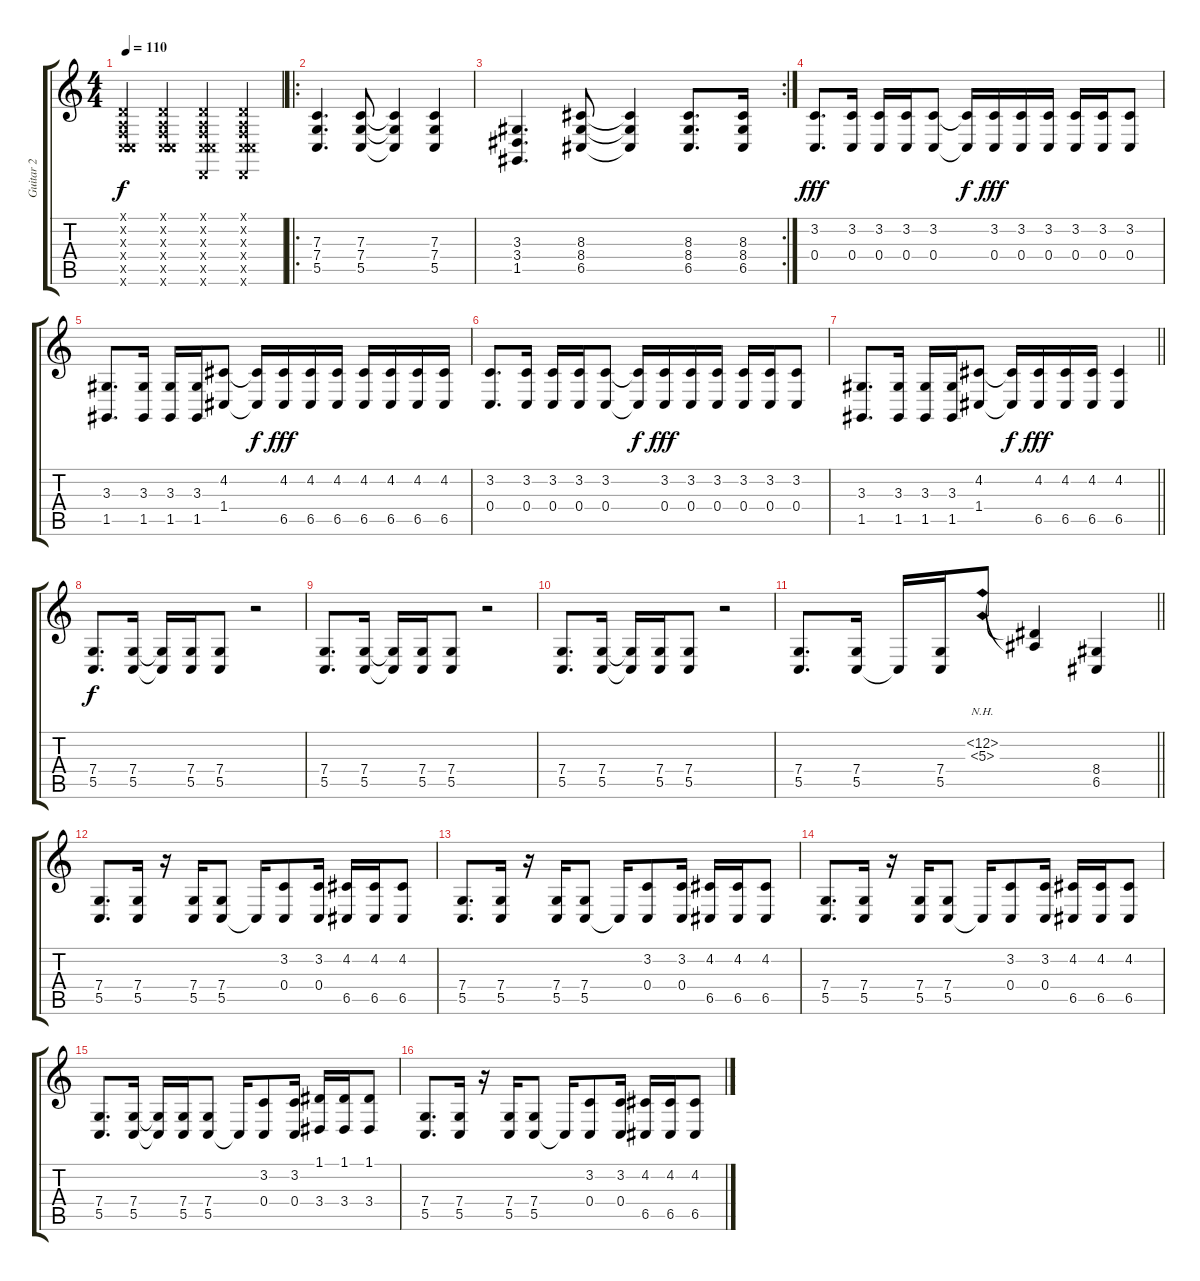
\track ("Guitar 2" "Guitar 2") {instrument lead2sawtooth}
\staff {score tabs}
\tuning (D4 A3 F3 C3 G2 D2) {hide}
\ts (4 4)
\tempo 110
\clef g2
\ks c
(0.1{x} 0.2{x} 0.3{x} 0.4{x} 5.5{x} 10.6{x}).4{dy f instrument lead2sawtooth} (0.1{x} 0.2{x} 0.3{x} 0.4{x} 5.5{x} 10.6{x}).4 (0.1{x} 0.2{x} 0.3{x} 0.4{x} 5.5{x} 0.6{x}).4 (0.1{x} 0.2{x} 0.3{x} 0.4{x} 5.5{x} 0.6{x}).4 |
\ro
(7.3 7.4 5.5).4{d} (7.3 7.4 5.5).8 (7.3{t} 7.4{t} 5.5{t}).4 (7.3 7.4 5.5).4 |
\rc 2
(3.3 3.4 1.5).4{d} (8.3 8.4 6.5).8 (8.3{t} 8.4{t} 6.5{t}).4 (8.3 8.4 6.5).8{d} (8.3 8.4 6.5).16 |
(3.2 0.4).8{d dy fff} (3.2 0.4).16 (3.2 0.4).16 (3.2 0.4).16 (3.2 0.4).8 (3.2{t} 0.4{t}).16{dy f} (3.2 0.4).16{dy fff} (3.2 0.4).16 (3.2 0.4).16 (3.2 0.4).16 (3.2 0.4).16 (3.2 0.4).8 |
(3.3 1.5).8{d} (3.3 1.5).16 (3.3 1.5).16 (3.3 1.5).16 (4.2 1.4).8 (4.2{t} 1.4{t}).16{dy f} (4.2 6.5).16{dy fff} (4.2 6.5).16 (4.2 6.5).16 (4.2 6.5).16 (4.2 6.5).16 (4.2 6.5).16 (4.2 6.5).16 |
(3.2 0.4).8{d} (3.2 0.4).16 (3.2 0.4).16 (3.2 0.4).16 (3.2 0.4).8 (3.2{t} 0.4{t}).16{dy f} (3.2 0.4).16{dy fff} (3.2 0.4).16 (3.2 0.4).16 (3.2 0.4).16 (3.2 0.4).16 (3.2 0.4).8 |
\barLineRight lightlight
(3.3 1.5).8{d} (3.3 1.5).16 (3.3 1.5).16 (3.3 1.5).16 (4.2 1.4).8 (4.2{t} 1.4{t}).16{dy f} (4.2 6.5).16{dy fff} (4.2 6.5).16 (4.2 6.5).16 (4.2 6.5).4 |
(7.4 5.5).8{d dy f} (7.4 5.5).16 (7.4{t} 5.5{t}).16 (7.4 5.5).16 (7.4 5.5).8 r.2 |
(7.4 5.5).8{d} (7.4 5.5).16 (7.4{t} 5.5{t}).16 (7.4 5.5).16 (7.4 5.5).8 r.2 |
(7.4 5.5).8{d} (7.4 5.5).16 (7.4{t} 5.5{t}).16 (7.4 5.5).16 (7.4 5.5).8 r.2 |
\barLineRight lightlight
(7.4 5.5).8{d} (7.4 5.5).16 5.5{t}.16 (7.4 5.5).16 (6.2{nh} 5.3{nh}).8 (6.2{t} 5.3{t}).4 (8.4 6.5).4 |
(7.4 5.5).8{d} (7.4 5.5).16 r.16 (7.4 5.5).16 (7.4 5.5).8 5.5{t}.16 (3.2 0.4).8 (3.2 0.4).16 (4.2 6.5).16 (4.2 6.5).16 (4.2 6.5).8 |
(7.4 5.5).8{d} (7.4 5.5).16 r.16 (7.4 5.5).16 (7.4 5.5).8 5.5{t}.16 (3.2 0.4).8 (3.2 0.4).16 (4.2 6.5).16 (4.2 6.5).16 (4.2 6.5).8 |
(7.4 5.5).8{d} (7.4 5.5).16 r.16 (7.4 5.5).16 (7.4 5.5).8 5.5{t}.16 (3.2 0.4).8 (3.2 0.4).16 (4.2 6.5).16 (4.2 6.5).16 (4.2 6.5).8 |
(7.4 5.5).8{d} (7.4 5.5).16 (7.4{t} 5.5{t}).16 (7.4 5.5).16 (7.4 5.5).8 5.5{t}.16 (3.2 0.4).8 (3.2 0.4).16 (1.1 3.4).16 (1.1 3.4).16 (1.1 3.4).8 |
(7.4 5.5).8{d} (7.4 5.5).16 r.16 (7.4 5.5).16 (7.4 5.5).8 5.5{t}.16 (3.2 0.4).8 (3.2 0.4).16 (4.2 6.5).16 (4.2 6.5).16 (4.2 6.5).8
